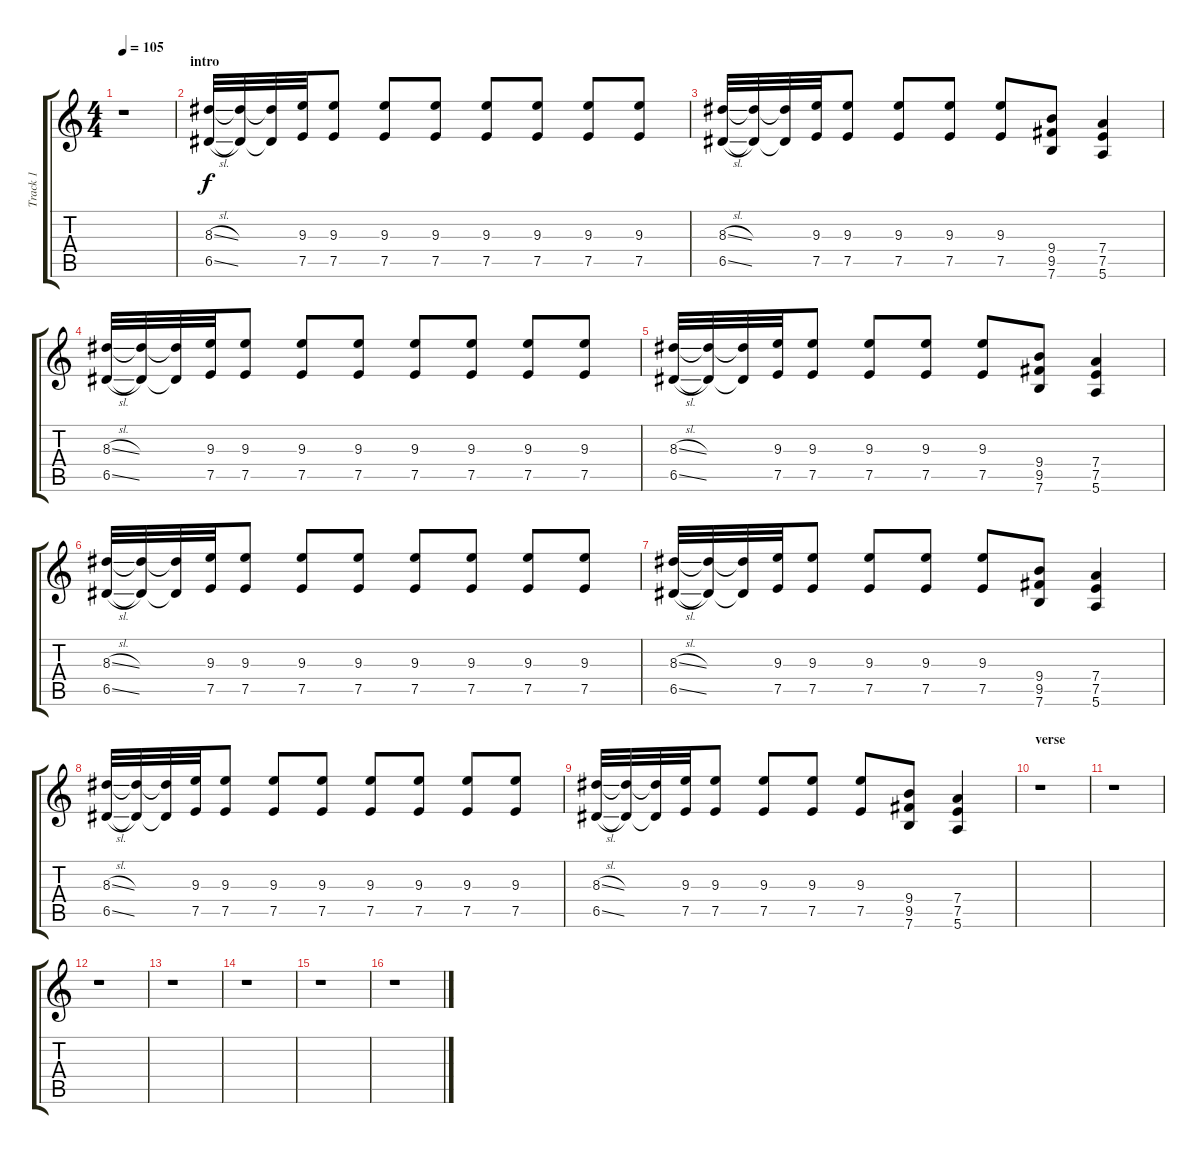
\track ("Track 1" "Track 1") {instrument distortionguitar}
\staff {score tabs}
\tuning (E4 B3 G3 D3 A2 E2) {hide}
\ts (4 4)
\tempo 105
\clef g2
\ks c
r.1{dy f instrument distortionguitar} |
\section ("" "intro")
(8.3{sl} 6.5{sl}).32 (8.3{t} 6.5{t}).32 (8.3{t} 6.5{t}).32 (9.3 7.5).32 (9.3 7.5).8 (9.3 7.5).8 (9.3 7.5).8 (9.3 7.5).8 (9.3 7.5).8 (9.3 7.5).8 (9.3 7.5).8 |
(8.3{sl} 6.5{sl}).32 (8.3{t} 6.5{t}).32 (8.3{t} 6.5{t}).32 (9.3 7.5).32 (9.3 7.5).8 (9.3 7.5).8 (9.3 7.5).8 (9.3 7.5).8 (9.4 9.5 7.6).8 (7.4 7.5 5.6).4 |
(8.3{sl} 6.5{sl}).32 (8.3{t} 6.5{t}).32 (8.3{t} 6.5{t}).32 (9.3 7.5).32 (9.3 7.5).8 (9.3 7.5).8 (9.3 7.5).8 (9.3 7.5).8 (9.3 7.5).8 (9.3 7.5).8 (9.3 7.5).8 |
(8.3{sl} 6.5{sl}).32 (8.3{t} 6.5{t}).32 (8.3{t} 6.5{t}).32 (9.3 7.5).32 (9.3 7.5).8 (9.3 7.5).8 (9.3 7.5).8 (9.3 7.5).8 (9.4 9.5 7.6).8 (7.4 7.5 5.6).4 |
(8.3{sl} 6.5{sl}).32 (8.3{t} 6.5{t}).32 (8.3{t} 6.5{t}).32 (9.3 7.5).32 (9.3 7.5).8 (9.3 7.5).8 (9.3 7.5).8 (9.3 7.5).8 (9.3 7.5).8 (9.3 7.5).8 (9.3 7.5).8 |
(8.3{sl} 6.5{sl}).32 (8.3{t} 6.5{t}).32 (8.3{t} 6.5{t}).32 (9.3 7.5).32 (9.3 7.5).8 (9.3 7.5).8 (9.3 7.5).8 (9.3 7.5).8 (9.4 9.5 7.6).8 (7.4 7.5 5.6).4 |
(8.3{sl} 6.5{sl}).32 (8.3{t} 6.5{t}).32 (8.3{t} 6.5{t}).32 (9.3 7.5).32 (9.3 7.5).8 (9.3 7.5).8 (9.3 7.5).8 (9.3 7.5).8 (9.3 7.5).8 (9.3 7.5).8 (9.3 7.5).8 |
(8.3{sl} 6.5{sl}).32 (8.3{t} 6.5{t}).32 (8.3{t} 6.5{t}).32 (9.3 7.5).32 (9.3 7.5).8 (9.3 7.5).8 (9.3 7.5).8 (9.3 7.5).8 (9.4 9.5 7.6).8 (7.4 7.5 5.6).4 |
\section ("" "verse")
r.1 |
r.1 |
r.1 |
r.1 |
r.1 |
r.1 |
r.1
